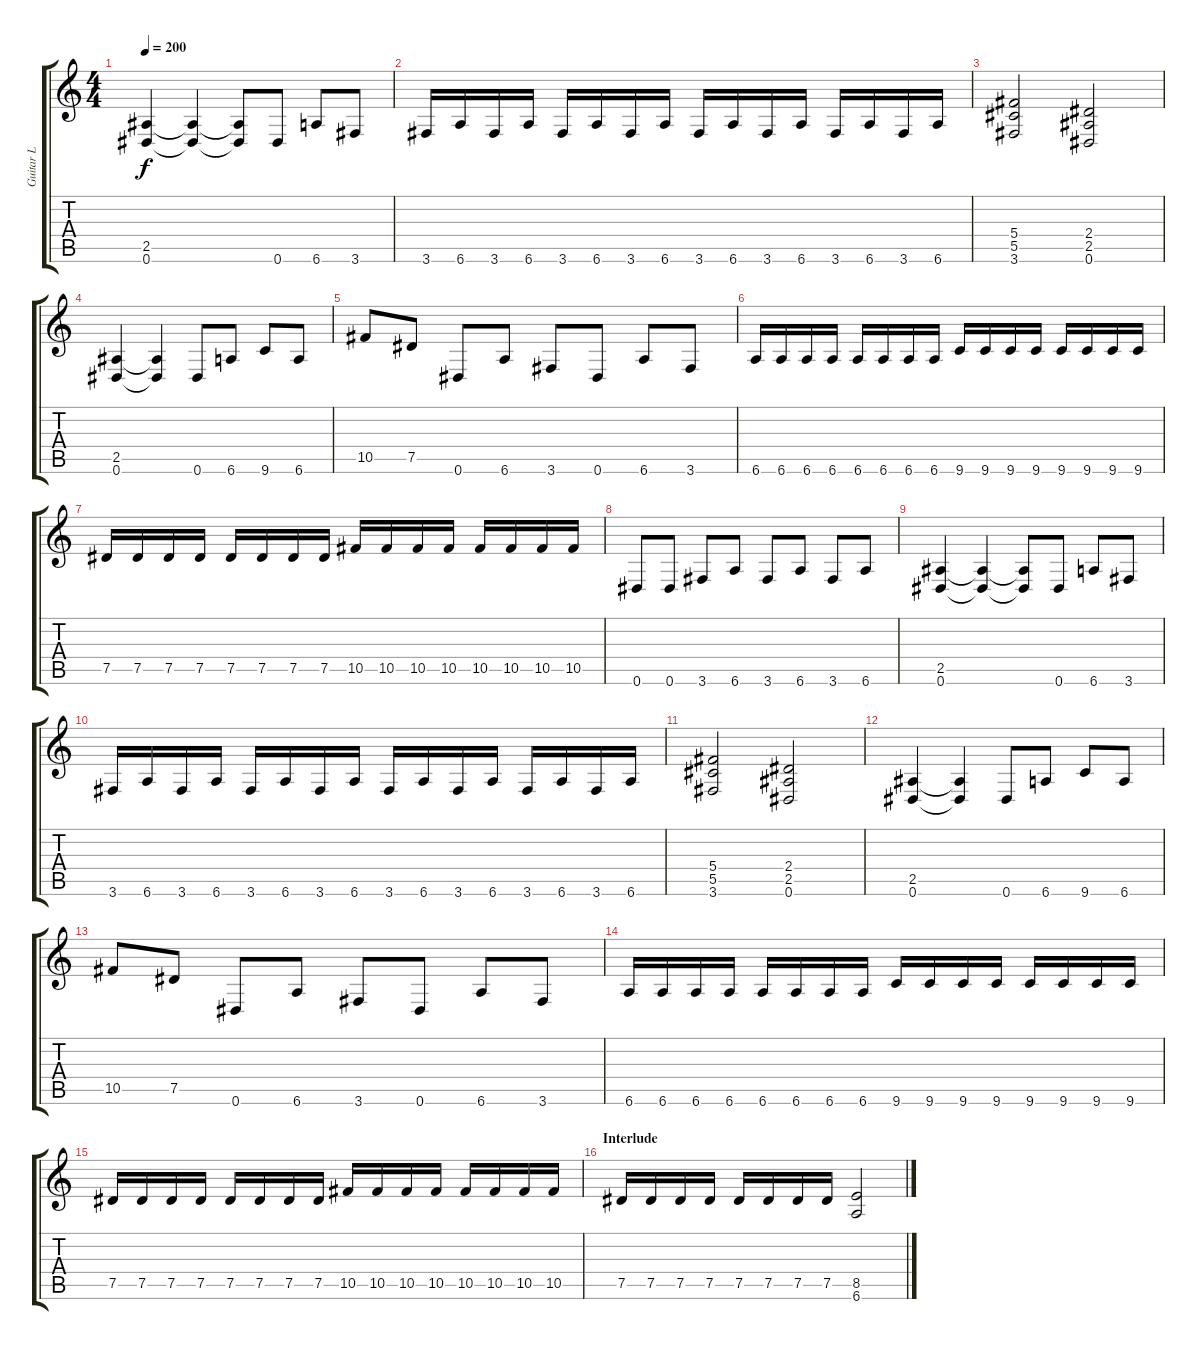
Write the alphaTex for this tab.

\track ("Guitar L" "Guitar L") {instrument distortionguitar}
\staff {score tabs}
\tuning (Eb4 Bb3 Gb3 Db3 Ab2 Eb2) {hide}
\ts (4 4)
\tempo 200
\clef g2
\ks c
(2.5 0.6).4{dy f} (2.5{t} 0.6{t}).4 (2.5{t} 0.6{t}).8 0.6.8 6.6.8 3.6.8 |
3.6.16 6.6.16 3.6.16 6.6.16 3.6.16 6.6.16 3.6.16 6.6.16 3.6.16 6.6.16 3.6.16 6.6.16 3.6.16 6.6.16 3.6.16 6.6.16 |
(5.4 5.5 3.6).2 (2.4 2.5 0.6).2 |
(2.5 0.6).4 (2.5{t} 0.6{t}).4 0.6.8 6.6.8 9.6.8 6.6.8 |
10.5.8 7.5.8 0.6.8 6.6.8 3.6.8 0.6.8 6.6.8 3.6.8 |
6.6.16 6.6.16 6.6.16 6.6.16 6.6.16 6.6.16 6.6.16 6.6.16 9.6.16 9.6.16 9.6.16 9.6.16 9.6.16 9.6.16 9.6.16 9.6.16 |
7.5.16 7.5.16 7.5.16 7.5.16 7.5.16 7.5.16 7.5.16 7.5.16 10.5.16 10.5.16 10.5.16 10.5.16 10.5.16 10.5.16 10.5.16 10.5.16 |
0.6.8 0.6.8 3.6.8 6.6.8 3.6.8 6.6.8 3.6.8 6.6.8 |
(2.5 0.6).4 (2.5{t} 0.6{t}).4 (2.5{t} 0.6{t}).8 0.6.8 6.6.8 3.6.8 |
3.6.16 6.6.16 3.6.16 6.6.16 3.6.16 6.6.16 3.6.16 6.6.16 3.6.16 6.6.16 3.6.16 6.6.16 3.6.16 6.6.16 3.6.16 6.6.16 |
(5.4 5.5 3.6).2 (2.4 2.5 0.6).2 |
(2.5 0.6).4 (2.5{t} 0.6{t}).4 0.6.8 6.6.8 9.6.8 6.6.8 |
10.5.8 7.5.8 0.6.8 6.6.8 3.6.8 0.6.8 6.6.8 3.6.8 |
6.6.16 6.6.16 6.6.16 6.6.16 6.6.16 6.6.16 6.6.16 6.6.16 9.6.16 9.6.16 9.6.16 9.6.16 9.6.16 9.6.16 9.6.16 9.6.16 |
7.5.16 7.5.16 7.5.16 7.5.16 7.5.16 7.5.16 7.5.16 7.5.16 10.5.16 10.5.16 10.5.16 10.5.16 10.5.16 10.5.16 10.5.16 10.5.16 |
\section ("" "Interlude")
7.5.16 7.5.16 7.5.16 7.5.16 7.5.16 7.5.16 7.5.16 7.5.16 (8.5 6.6).2
